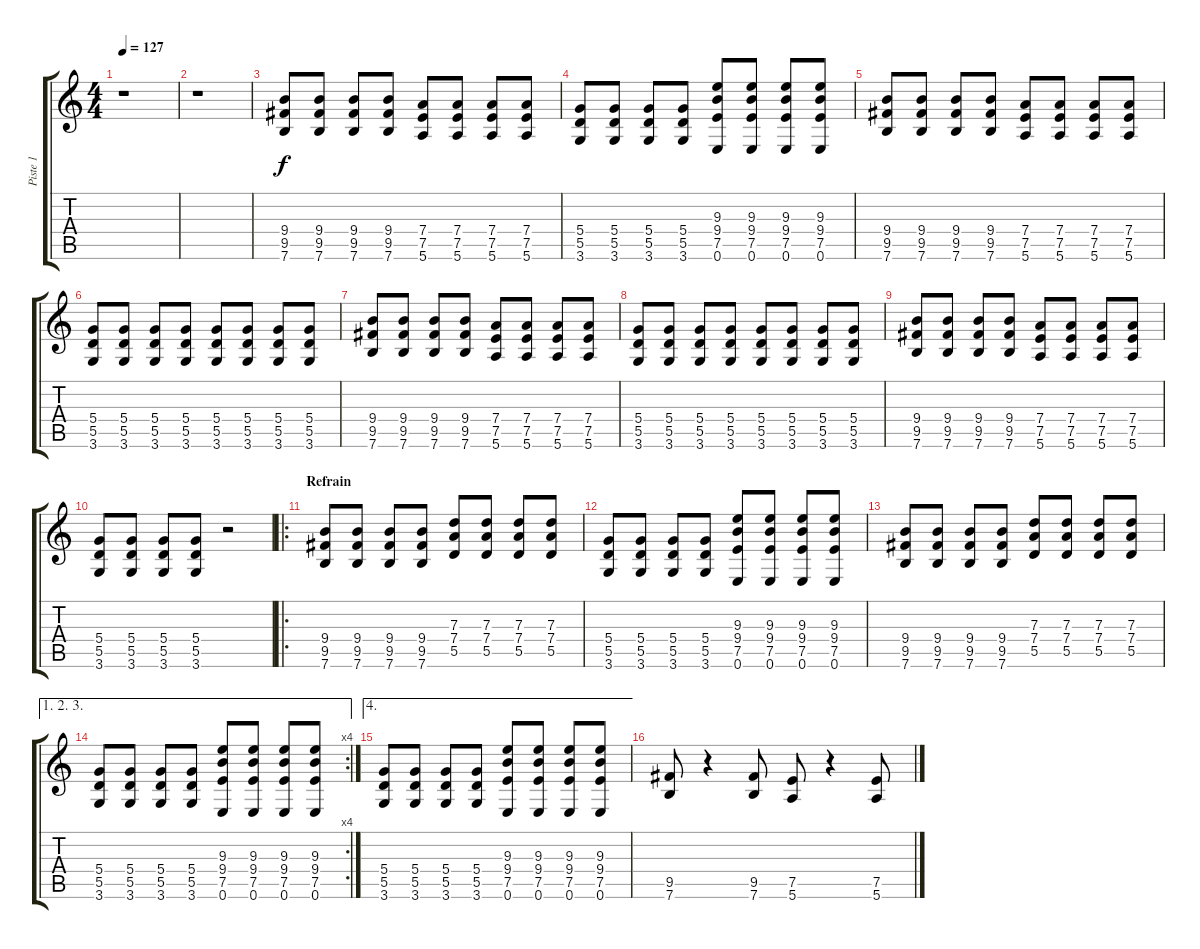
\track ("Piste 1" "Piste 1") {instrument distortionguitar}
\staff {score tabs}
\tuning (E4 B3 G3 D3 A2 E2) {hide}
\ts (4 4)
\tempo 127
\clef g2
\ks c
r.1{dy f} |
r.1 |
(9.4 9.5 7.6).8{volume 10} (9.4 9.5 7.6).8 (9.4 9.5 7.6).8 (9.4 9.5 7.6).8 (7.4 7.5 5.6).8 (7.4 7.5 5.6).8 (7.4 7.5 5.6).8 (7.4 7.5 5.6).8 |
(5.4 5.5 3.6).8 (5.4 5.5 3.6).8 (5.4 5.5 3.6).8 (5.4 5.5 3.6).8 (9.3 9.4 7.5 0.6).8 (9.3 9.4 7.5 0.6).8 (9.3 9.4 7.5 0.6).8 (9.3 9.4 7.5 0.6).8 |
(9.4 9.5 7.6).8 (9.4 9.5 7.6).8 (9.4 9.5 7.6).8 (9.4 9.5 7.6).8 (7.4 7.5 5.6).8 (7.4 7.5 5.6).8 (7.4 7.5 5.6).8 (7.4 7.5 5.6).8 |
(5.4 5.5 3.6).8 (5.4 5.5 3.6).8 (5.4 5.5 3.6).8 (5.4 5.5 3.6).8 (5.4 5.5 3.6).8 (5.4 5.5 3.6).8 (5.4 5.5 3.6).8 (5.4 5.5 3.6).8 |
(9.4 9.5 7.6).8 (9.4 9.5 7.6).8 (9.4 9.5 7.6).8 (9.4 9.5 7.6).8 (7.4 7.5 5.6).8 (7.4 7.5 5.6).8 (7.4 7.5 5.6).8 (7.4 7.5 5.6).8 |
(5.4 5.5 3.6).8 (5.4 5.5 3.6).8 (5.4 5.5 3.6).8 (5.4 5.5 3.6).8 (5.4 5.5 3.6).8 (5.4 5.5 3.6).8 (5.4 5.5 3.6).8 (5.4 5.5 3.6).8 |
(9.4 9.5 7.6).8 (9.4 9.5 7.6).8 (9.4 9.5 7.6).8 (9.4 9.5 7.6).8 (7.4 7.5 5.6).8 (7.4 7.5 5.6).8 (7.4 7.5 5.6).8 (7.4 7.5 5.6).8 |
(5.4 5.5 3.6).8 (5.4 5.5 3.6).8 (5.4 5.5 3.6).8 (5.4 5.5 3.6).8 r.2 |
\ro
\section ("" "Refrain")
(9.4 9.5 7.6).8{volume 13} (9.4 9.5 7.6).8 (9.4 9.5 7.6).8 (9.4 9.5 7.6).8 (7.3 7.4 5.5).8 (7.3 7.4 5.5).8 (7.3 7.4 5.5).8 (7.3 7.4 5.5).8 |
(5.4 5.5 3.6).8 (5.4 5.5 3.6).8 (5.4 5.5 3.6).8 (5.4 5.5 3.6).8 (9.3 9.4 7.5 0.6).8 (9.3 9.4 7.5 0.6).8 (9.3 9.4 7.5 0.6).8 (9.3 9.4 7.5 0.6).8 |
(9.4 9.5 7.6).8 (9.4 9.5 7.6).8 (9.4 9.5 7.6).8 (9.4 9.5 7.6).8 (7.3 7.4 5.5).8 (7.3 7.4 5.5).8 (7.3 7.4 5.5).8 (7.3 7.4 5.5).8 |
\ae (1 2 3)
\rc 4
(5.4 5.5 3.6).8 (5.4 5.5 3.6).8 (5.4 5.5 3.6).8 (5.4 5.5 3.6).8 (9.3 9.4 7.5 0.6).8 (9.3 9.4 7.5 0.6).8 (9.3 9.4 7.5 0.6).8 (9.3 9.4 7.5 0.6).8 |
\ae 4
(5.4 5.5 3.6).8 (5.4 5.5 3.6).8 (5.4 5.5 3.6).8 (5.4 5.5 3.6).8 (9.3 9.4 7.5 0.6).8 (9.3 9.4 7.5 0.6).8 (9.3 9.4 7.5 0.6).8 (9.3 9.4 7.5 0.6).8 |
(9.5 7.6).8 r.4 (9.5 7.6).8 (7.5 5.6).8 r.4 (7.5 5.6).8
